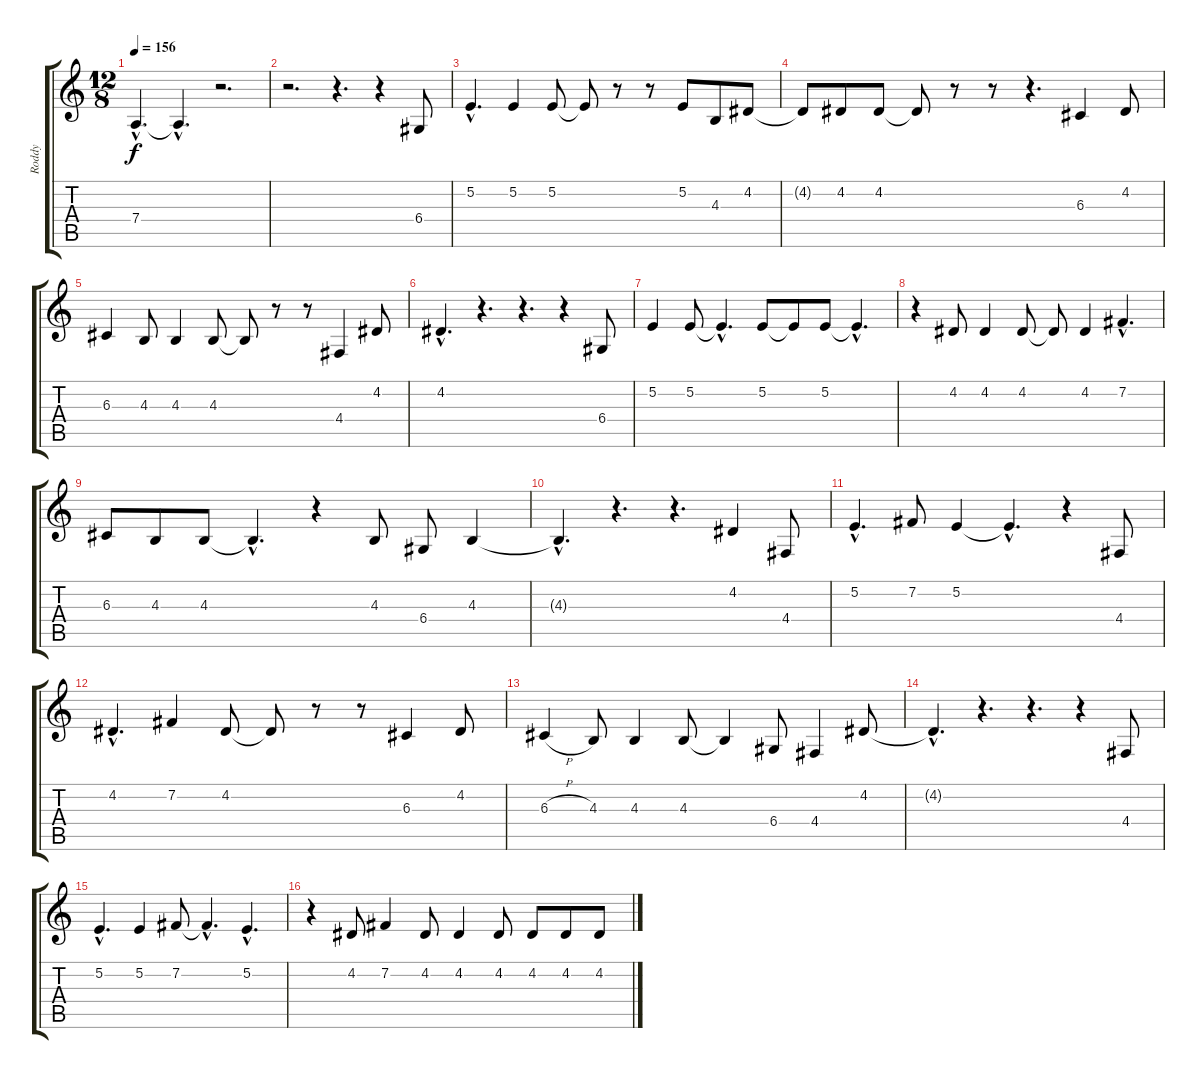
\track ("Roddy" "Roddy") {instrument tenorsax}
\staff {score tabs}
\tuning (E4 B3 G3 D3 A2 E2) {hide}
\ts (12 8)
\tempo 156
\clef g2
\ks c
7.4{hac}.4{d dy f} 7.4{hac t}.4{d} r.2{d} |
r.2{d} r.4{d} r.4 6.4.8 |
5.2{hac}.4{d} 5.2.4 5.2.8 5.2{t}.8 r.8 r.8 5.2.8 4.3.8 4.2.8 |
4.2{t}.8 4.2.8 4.2.8 4.2{t}.8 r.8 r.8 r.4{d} 6.3.4 4.2.8 |
6.3.4 4.3.8 4.3.4 4.3.8 4.3{t}.8 r.8 r.8 4.4.4 4.2.8 |
4.2{hac}.4{d} r.4{d} r.4{d} r.4 6.4.8 |
5.2.4 5.2.8 5.2{hac t}.4{d} 5.2.8 5.2{t}.8 5.2.8 5.2{hac t}.4{d} |
r.4 4.2.8 4.2.4 4.2.8 4.2{t}.8 4.2.4 7.2{hac}.4{d} |
6.3.8 4.3.8 4.3.8 4.3{hac t}.4{d} r.4 4.3.8 6.4.8 4.3.4 |
4.3{hac t}.4{d} r.4{d} r.4{d} 4.2.4 4.4.8 |
5.2{hac}.4{d} 7.2.8 5.2.4 5.2{hac t}.4{d} r.4 4.4.8 |
4.2{hac}.4{d} 7.2.4 4.2.8 4.2{t}.8 r.8 r.8 6.3.4 4.2.8 |
6.3{h}.4 4.3.8 4.3.4 4.3.8 4.3{t}.4 6.4.8 4.4.4 4.2.8 |
4.2{hac t}.4{d} r.4{d} r.4{d} r.4 4.4.8 |
5.2{hac}.4{d} 5.2.4 7.2.8 7.2{hac t}.4{d} 5.2{hac}.4{d} |
r.4 4.2.8 7.2.4 4.2.8 4.2.4 4.2.8 4.2.8 4.2.8 4.2.8
